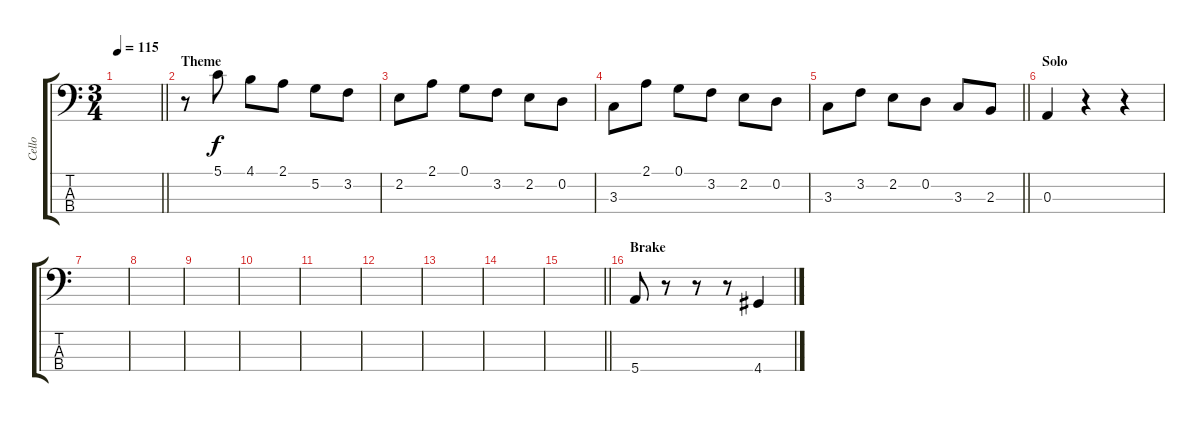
\track ("Cello" "Cello") {instrument electricbassfinger}
\staff {score tabs}
\tuning (G2 D2 A1 E1) {hide}
\ts (3 4)
\tempo 115
\clef f4
\barLineRight lightlight
\ks aminor
|
\section ("" "Theme")
r.8 5.1.8 4.1.8 2.1.8 5.2.8 3.2.8 |
2.2.8 2.1.8 0.1.8 3.2.8 2.2.8 0.2.8 |
3.3.8 2.1.8 0.1.8 3.2.8 2.2.8 0.2.8 |
\barLineRight lightlight
3.3.8 3.2.8 2.2.8 0.2.8 3.3.8 2.3.8 |
\section ("" "Solo")
0.3.4 r.4 r.4 |
|
|
|
|
|
|
|
|
\barLineRight lightlight
|
\section ("" "Brake")
5.4.8 r.8 r.8 r.8 4.4.4
